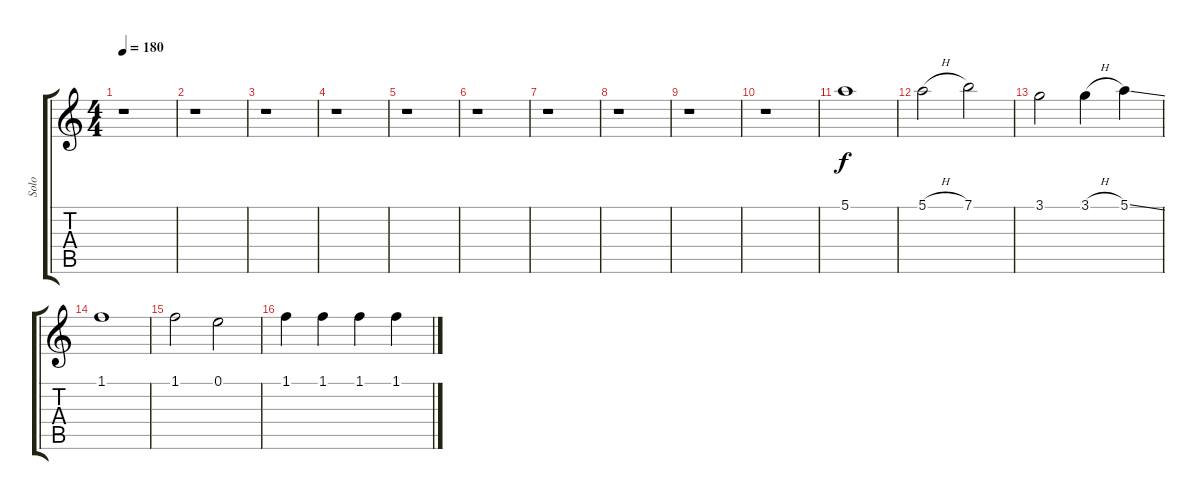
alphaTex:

\track ("Solo" "Solo") {instrument overdrivenguitar}
\staff {score tabs}
\tuning (E4 B3 G3 D3 A2 E2) {hide}
\ts (4 4)
\tempo 180
\clef g2
\ks c
r.1{dy f instrument overdrivenguitar} |
r.1 |
r.1 |
r.1 |
r.1 |
r.1 |
r.1 |
r.1 |
r.1 |
r.1 |
5.1.1 |
5.1{h}.2 7.1.2 |
3.1.2 3.1{h}.4 5.1{ss}.4 |
1.1.1 |
1.1.2 0.1.2 |
1.1.4 1.1.4 1.1.4 1.1.4
